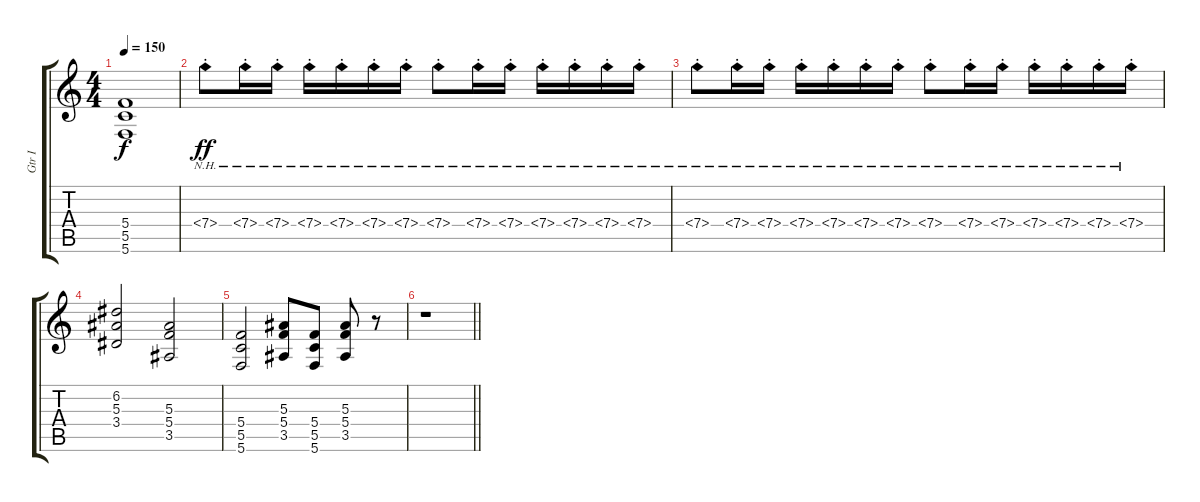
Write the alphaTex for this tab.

\track ("Gtr I" "Gtr I") {instrument distortionguitar}
\staff {score tabs}
\tuning (D4 A3 F3 C3 G2 C2) {hide}
\ts (4 4)
\tempo 150
\clef g2
\ks c
(5.4{t} 5.5{t} 5.6{t}).1{dy f} |
7.4{nh st}.8{dy ff} 7.4{nh st}.16 7.4{nh st}.16 7.4{nh st}.16 7.4{nh st}.16 7.4{nh st}.16 7.4{nh st}.16 7.4{nh st}.8 7.4{nh st}.16 7.4{nh st}.16 7.4{nh st}.16 7.4{nh st}.16 7.4{nh st}.16 7.4{nh st}.16 |
7.4{nh st}.8 7.4{nh st}.16 7.4{nh st}.16 7.4{nh st}.16 7.4{nh st}.16 7.4{nh st}.16 7.4{nh st}.16 7.4{nh st}.8 7.4{nh st}.16 7.4{nh st}.16 7.4{nh st}.16 7.4{nh st}.16 7.4{nh st}.16 7.4{nh st}.16 |
(6.2 5.3 3.4).2 (5.3 5.4 3.5).2 |
(5.4 5.5 5.6).2 (5.3 5.4 3.5).8 (5.4 5.5 5.6).8 (5.3 5.4 3.5).8 r.8 |
\barLineRight lightlight
r.1
